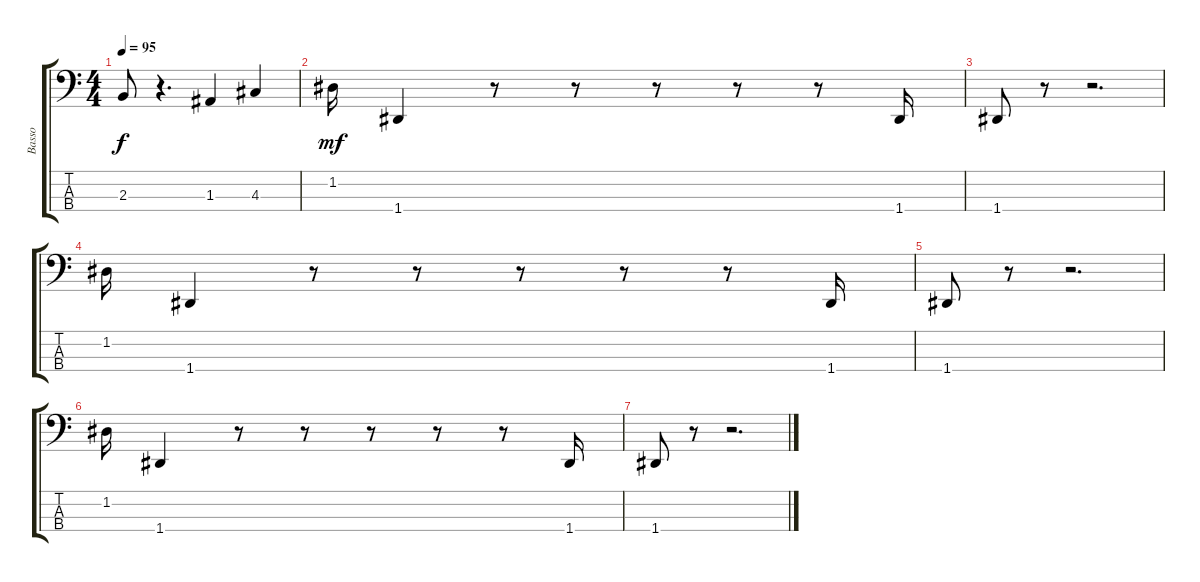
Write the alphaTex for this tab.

\track ("Basso" "Basso") {instrument synthbass2}
\staff {score tabs}
\tuning (G2 D2 A1 D1) {hide}
\ts (4 4)
\tempo 95
\clef f4
\ks c
2.3.8{dy f} r.4{d} 1.3.4 4.3.4 |
1.2.16{dy mf instrument synthbass1} 1.4.4 r.8 r.8 r.8 r.8 r.8 1.4.16 |
1.4.8 r.8 r.2{d} |
1.2.16{volume 3} 1.4.4 r.8 r.8 r.8 r.8 r.8 1.4.16 |
1.4.8 r.8 r.2{d} |
1.2.16 1.4.4 r.8 r.8 r.8 r.8 r.8 1.4.16 |
1.4.8 r.8 r.2{d}
